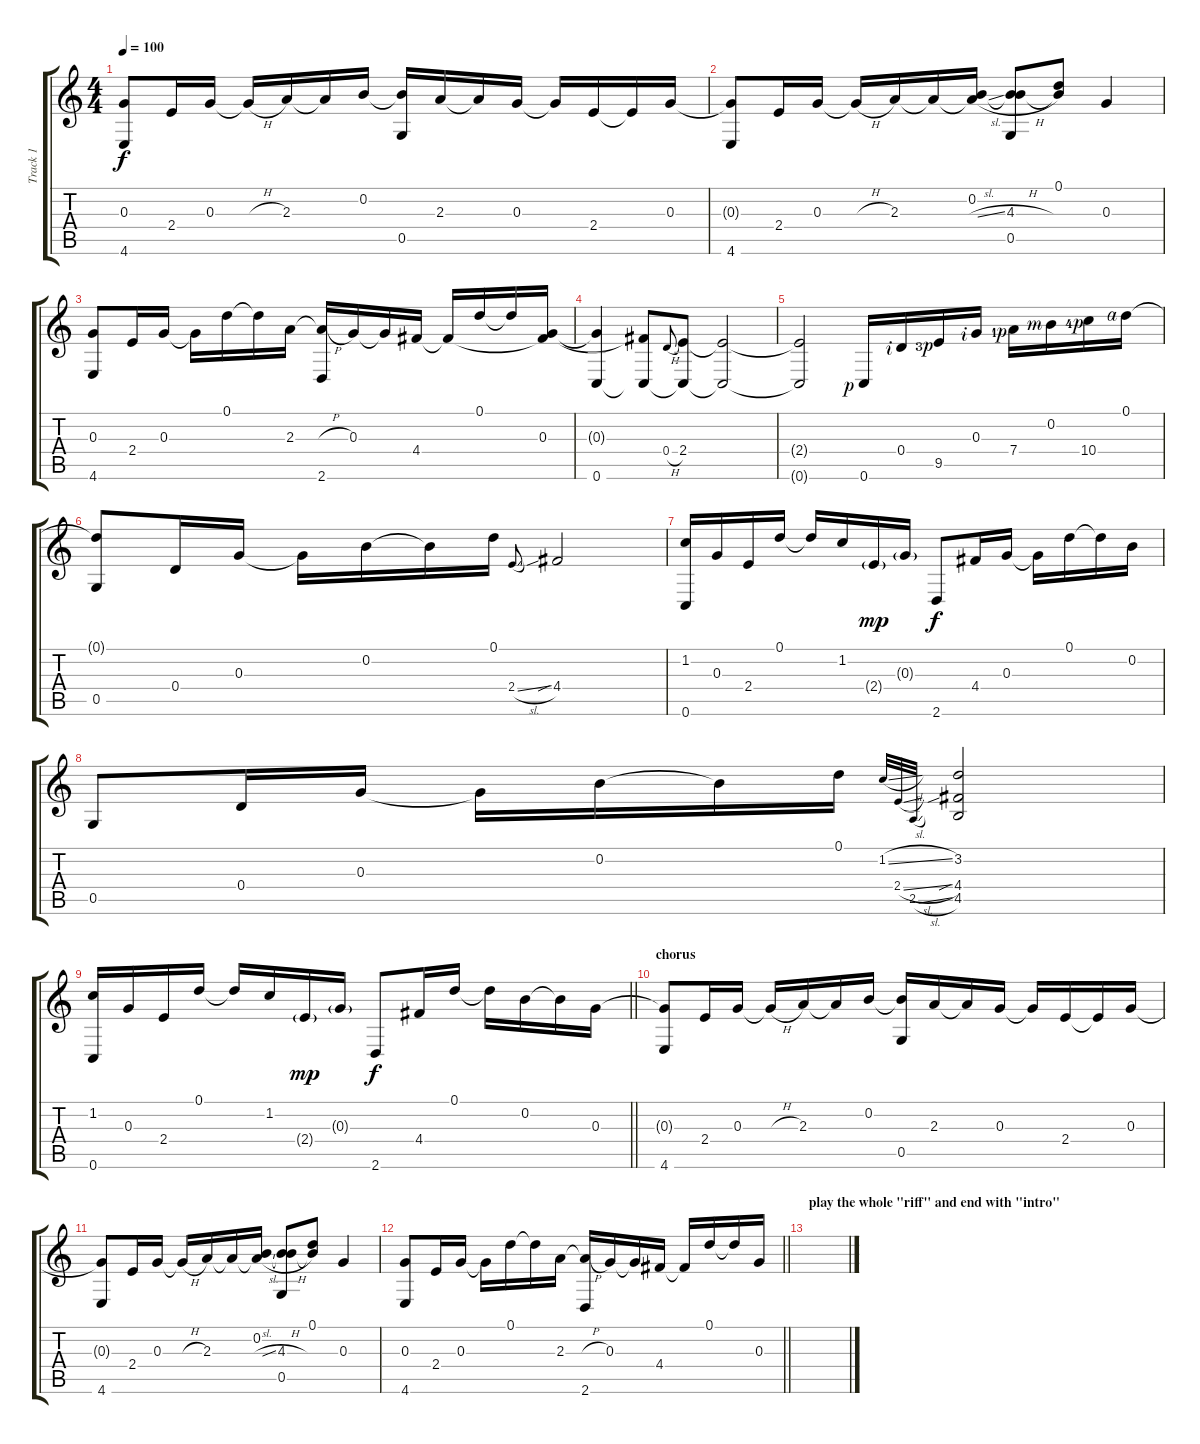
\track ("Track 1" "Track 1") {instrument acousticguitarsteel}
\staff {score tabs}
\tuning (D4 B3 G3 D3 G2 C2) {hide}
\ts (4 4)
\tempo 100
\clef g2
\ks c
(0.3 4.6).8{dy f} 2.4.16 0.3.16 0.3{h t}.16 2.3.16 2.3{t}.16 0.2.16 (0.2{t} 0.5).16 2.3.16 2.3{t}.16 0.3.16 0.3{t}.16 2.4.16 2.4{t}.16 0.3.16 |
(0.3{t} 4.6).8 2.4.16 0.3.16 0.3{h t}.16 2.3.16 2.3{t}.16 (0.2 2.3{sl t}).16 (0.2{t} 4.3{h} 0.5).8 (0.1 4.3{t}).8 0.3.4 |
(0.3 4.6).8 2.4.16 0.3.16 0.3{t}.16 0.1.16 0.1{t}.16 2.3.16 (2.3{h t} 2.6).16 0.3.16 0.3{t}.16 4.4.16 4.4{t}.16 0.1.16 0.1{t}.16 (0.3 4.4{t}).16 |
(0.3{t} 0.6).4 (4.4{t} 0.6{t}).8 0.4{h}.8{gr onbeat} (2.4 0.6{t}).8 (2.4{t} 0.6{t}).2 |
(2.4{t} 0.6{t}).2 0.6{rf 1}.16 0.4{rf 2}.16 9.5{lf 4 rf 1}.16 0.3{rf 2}.16 7.4{lf 2 rf 1}.16 0.2{rf 3}.16 10.4{lf 5 rf 1}.16 0.1{rf 4}.16 |
(0.1{t} 0.5).8 0.4.16 0.3.16 0.3{t}.16 0.2.16 0.2{t}.16 0.1.16 2.4{sl}.8{gr onbeat} 4.4{sib}.2 |
(1.2 0.6).16 0.3.16 2.4.16 0.1.16 0.1{t}.16 1.2.16 2.4{g}.16{dy mp} 0.3{g}.16 2.6.8{dy f} 4.4.16 0.3.16 0.3{t}.16 0.1.16 0.1{t}.16 0.2.16 |
0.5.8 0.4.16 0.3.16 0.3{t}.16 0.2.16 0.2{t}.16 0.1.16 1.2{sl}.32{gr onbeat} 2.4{sl}.32{gr onbeat} 2.5{sl}.32{gr onbeat} (3.2 4.4{sib} 4.5).2 |
\barLineRight lightlight
(1.2 0.6).16 0.3.16 2.4.16 0.1.16 0.1{t}.16 1.2.16 2.4{g}.16{dy mp} 0.3{g}.16 2.6.8{dy f} 4.4.16 0.1.16 0.1{t}.16 0.2.16 0.2{t}.16 0.3.16 |
\section ("" "chorus")
(0.3{t} 4.6).8 2.4.16 0.3.16 0.3{h t}.16 2.3.16 2.3{t}.16 0.2.16 (0.2{t} 0.5).16 2.3.16 2.3{t}.16 0.3.16 0.3{t}.16 2.4.16 2.4{t}.16 0.3.16 |
(0.3{t} 4.6).8 2.4.16 0.3.16 0.3{h t}.16 2.3.16 2.3{t}.16 (0.2 2.3{sl t}).16 (0.2{t} 4.3{h} 0.5).8 (0.1 4.3{t}).8 0.3.4 |
\barLineRight lightlight
(0.3 4.6).8 2.4.16 0.3.16 0.3{t}.16 0.1.16 0.1{t}.16 2.3.16 (2.3{h t} 2.6).16 0.3.16 0.3{t}.16 4.4.16 4.4{t}.16 0.1.16 0.1{t}.16 0.3.16 |
\section ("" "play the whole \"riff\" and end with \"intro\"")
